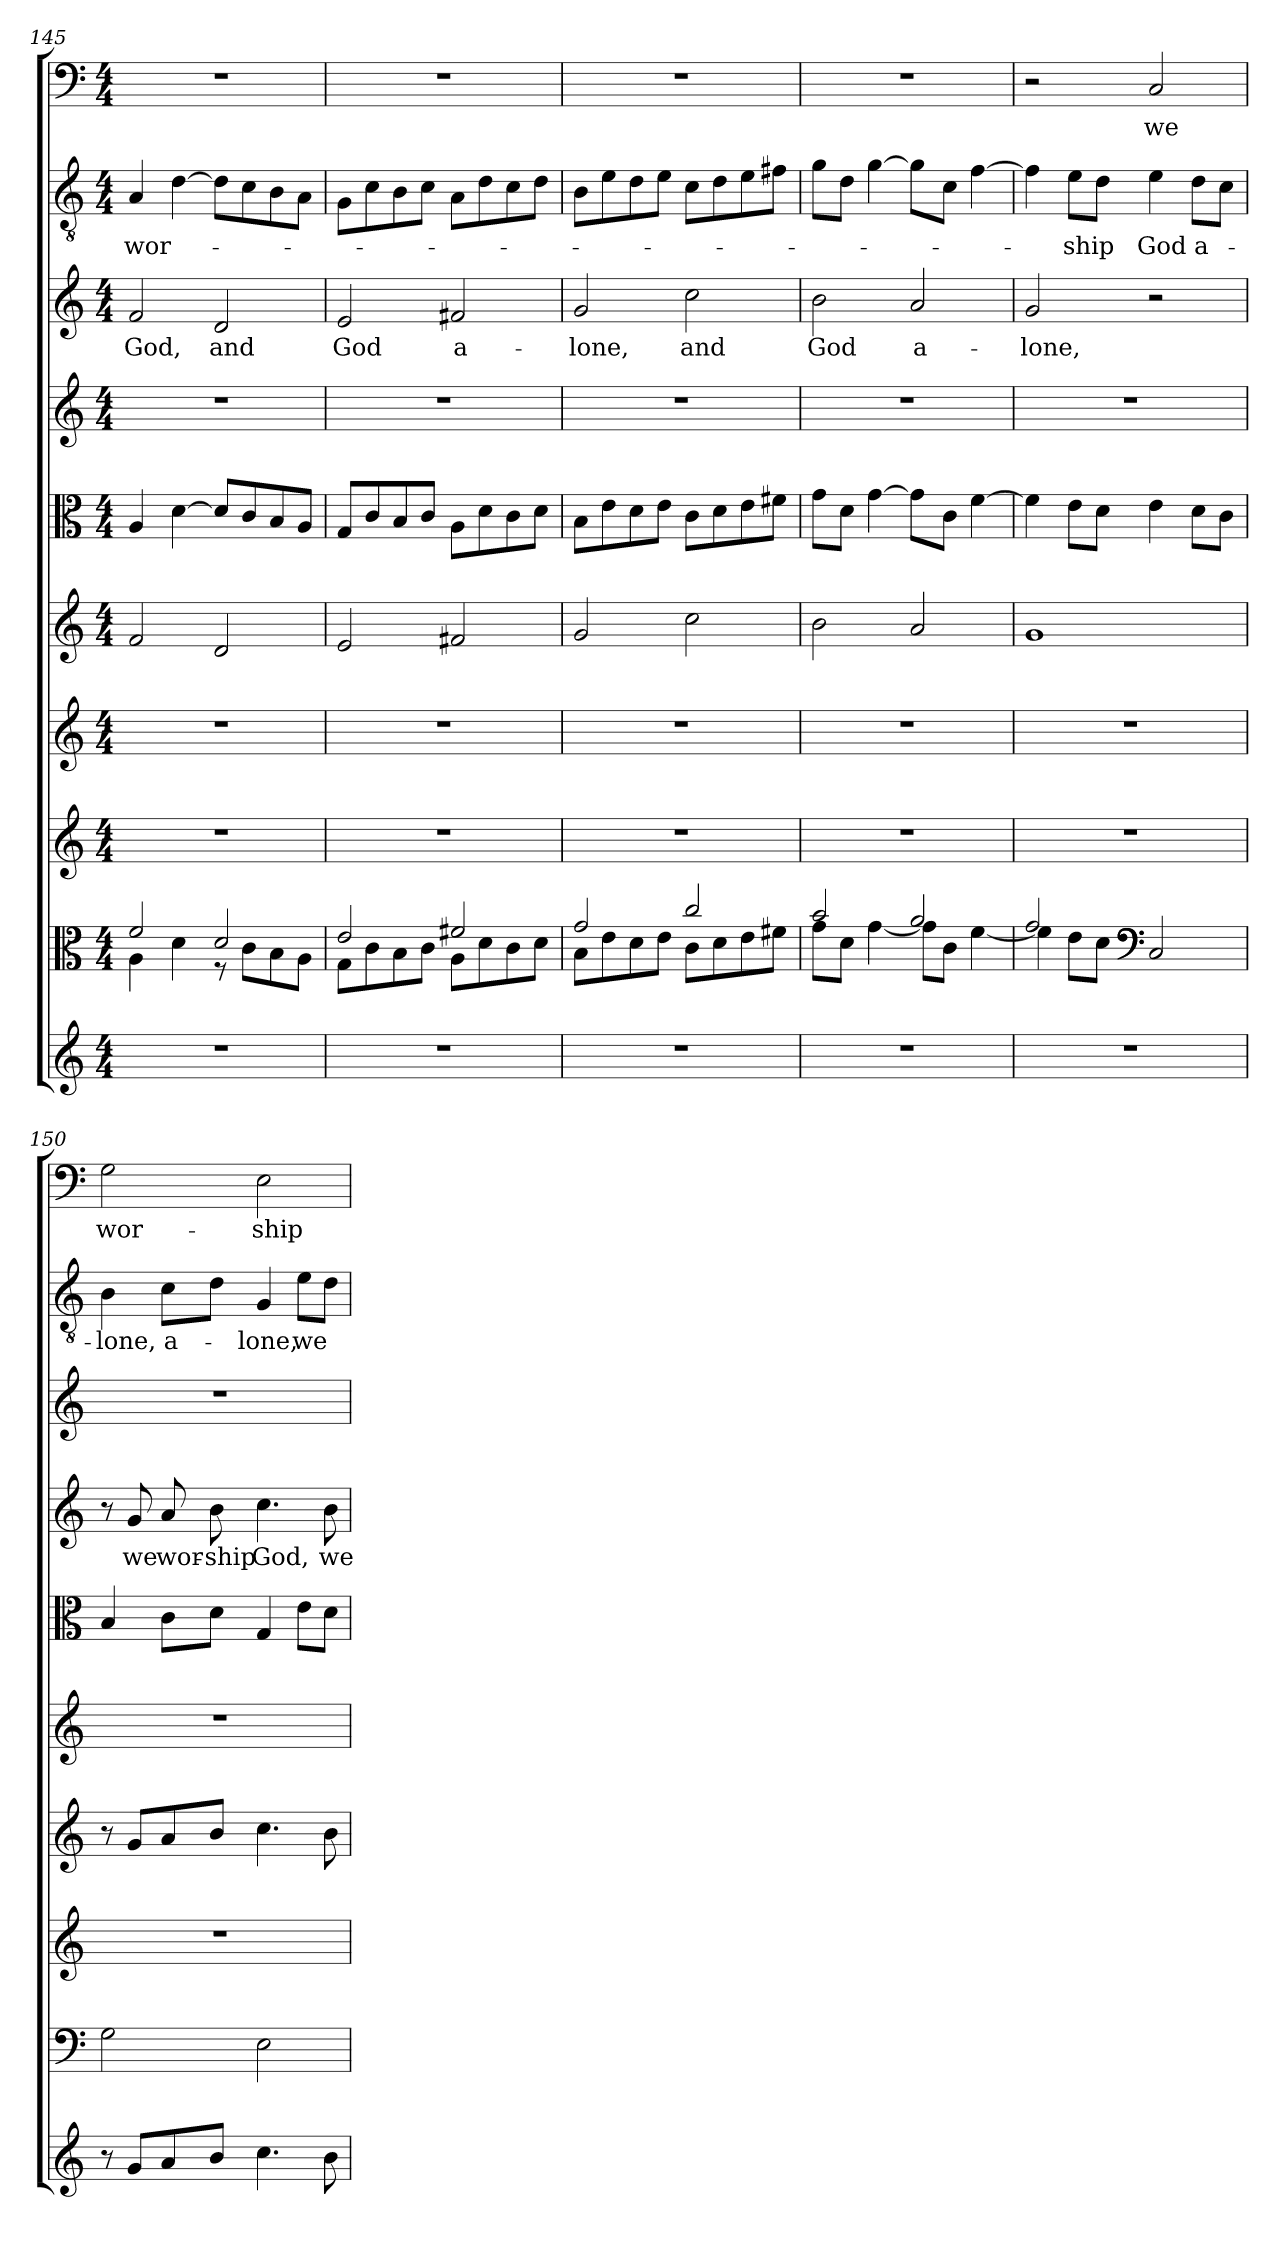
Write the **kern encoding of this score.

**kern	**kern	**kern	**kern	**kern	**kern	**kern	**text	**kern	**text	**kern	**text	**kern	**text
*part10	*part9	*part8	*part7	*part6	*part5	*part4	*part4	*part3	*part3	*part2	*part2	*part1	*part1
*staff10	*staff9	*staff8	*staff7	*staff6	*staff5	*staff4	*staff4	*staff3	*staff3	*staff2	*staff2	*staff1	*staff1
*clefG2	*clefC3	*clefG2	*clefG2	*clefG2	*clefC3	*clefG2	*	*clefG2	*	*clefGv2	*	*clefF4	*
*k[]	*k[]	*k[]	*k[]	*k[]	*k[]	*k[]	*	*k[]	*	*k[]	*	*k[]	*
*C:	*C:	*C:	*C:	*C:	*C:	*C:	*	*C:	*	*C:	*	*C:	*
*M4/4	*M4/4	*M4/4	*M4/4	*M4/4	*M4/4	*M4/4	*	*M4/4	*	*M4/4	*	*M4/4	*
=145	=145	=145	=145	=145	=145	=145	=145	=145	=145	=145	=145	=145	=145
*	*^	*	*	*	*	*	*	*	*	*	*	*	*
1r	2f/	4A\	1r	1r	2f/	4A/	1r	.	2f/	God,	4A/	wor-	1r	.
.	.	4d\	.	.	.	[4d\	.	.	.	.	[4d\	.	.	.
.	2d/	8r	.	.	2d/	8d/L]	.	.	2d/	and	8d\L]	.	.	.
.	.	8c\L	.	.	.	8c/	.	.	.	.	8c\	.	.	.
.	.	8B\	.	.	.	8B/	.	.	.	.	8B\	.	.	.
.	.	8A\J	.	.	.	8A/J	.	.	.	.	8A\J	.	.	.
=146	=146	=146	=146	=146	=146	=146	=146	=146	=146	=146	=146	=146	=146	=146
1r	2e/	8G\L	1r	1r	2e/	8G/L	1r	.	2e/	God	8G\L	.	1r	.
.	.	8c\	.	.	.	8c/	.	.	.	.	8c\	.	.	.
.	.	8B\	.	.	.	8B/	.	.	.	.	8B\	.	.	.
.	.	8c\J	.	.	.	8c/J	.	.	.	.	8c\J	.	.	.
.	2f#X/	8A/L	.	.	2f#X/	8A\L	.	.	2f#X/	a-	8A\L	.	.	.
.	.	8d\	.	.	.	8d\	.	.	.	.	8d\	.	.	.
.	.	8c\	.	.	.	8c\	.	.	.	.	8c\	.	.	.
.	.	8d\J	.	.	.	8d\J	.	.	.	.	8d\J	.	.	.
=147	=147	=147	=147	=147	=147	=147	=147	=147	=147	=147	=147	=147	=147	=147
1r	2g/	8B\L	1r	1r	2g/	8B\L	1r	.	2g/	-lone,	8B\L	.	1r	.
.	.	8e\	.	.	.	8e\	.	.	.	.	8e\	.	.	.
.	.	8d\	.	.	.	8d\	.	.	.	.	8d\	.	.	.
.	.	8e\J	.	.	.	8e\J	.	.	.	.	8e\J	.	.	.
.	2cc/	8c\L	.	.	2cc\	8c\L	.	.	2cc\	and	8c\L	.	.	.
.	.	8d\	.	.	.	8d\	.	.	.	.	8d\	.	.	.
.	.	8e\	.	.	.	8e\	.	.	.	.	8e\	.	.	.
.	.	8f#X\J	.	.	.	8f#X\J	.	.	.	.	8f#X\J	.	.	.
=148	=148	=148	=148	=148	=148	=148	=148	=148	=148	=148	=148	=148	=148	=148
1r	2b/	8g\L	1r	1r	2b\	8g\L	1r	.	2b\	God	8g\L	.	1r	.
.	.	8d\J	.	.	.	8d\J	.	.	.	.	8d\J	.	.	.
.	.	[4g\	.	.	.	[4g\	.	.	.	.	[4g\	.	.	.
.	2a/	8g\L]	.	.	2a/	8g\L]	.	.	2a/	a-	8g\L]	.	.	.
.	.	8c\J	.	.	.	8c\J	.	.	.	.	8c\J	.	.	.
.	.	[4f\	.	.	.	[4f\	.	.	.	.	[4f\	.	.	.
=149	=149	=149	=149	=149	=149	=149	=149	=149	=149	=149	=149	=149	=149	=149
1r	2g/	4f\]	1r	1r	1g/	4f\]	1r	.	2g/	-lone,	4f\]	.	2r	.
.	.	8e\L	.	.	.	8e\L	.	.	.	.	8e\L	-ship	.	.
.	.	8d\J	.	.	.	8d\J	.	.	.	.	8d\J	.	.	.
*	*clefF4	*	*	*	*	*	*	*	*	*	*	*	*	*
.	2ryy	2C/	.	.	.	4e\	.	.	2r	.	4e\	God	2C/	we
.	.	.	.	.	.	8d\L	.	.	.	.	8d\L	a-	.	.
.	.	.	.	.	.	8c\J	.	.	.	.	8c\J	.	.	.
*	*v	*v	*	*	*	*	*	*	*	*	*	*	*	*
=150	=150	=150	=150	=150	=150	=150	=150	=150	=150	=150	=150	=150	=150
8r	2G\	1r	8r	1r	4B/	8r	.	1r	.	4B\	-lone,	2G\	wor-
8g/L	.	.	8g/L	.	.	8g/	we	.	.	.	.	.	.
8a/	.	.	8a/	.	8c\L	8a/	wor-	.	.	8c\L	a-	.	.
8b/J	.	.	8b/J	.	8d\J	8b\	-ship	.	.	8d\J	.	.	.
4.cc\	2E\	.	4.cc\	.	4G/	4.cc\	God,	.	.	4G/	-lone,	2E\	-ship
.	.	.	.	.	8e\L	.	.	.	.	8e\L	we	.	.
8b\	.	.	8b\	.	8d\J	8b\	we	.	.	8d\J	.	.	.
=	=	=	=	=	=	=	=	=	=	=	=	=	=
*-	*-	*-	*-	*-	*-	*-	*-	*-	*-	*-	*-	*-	*-
